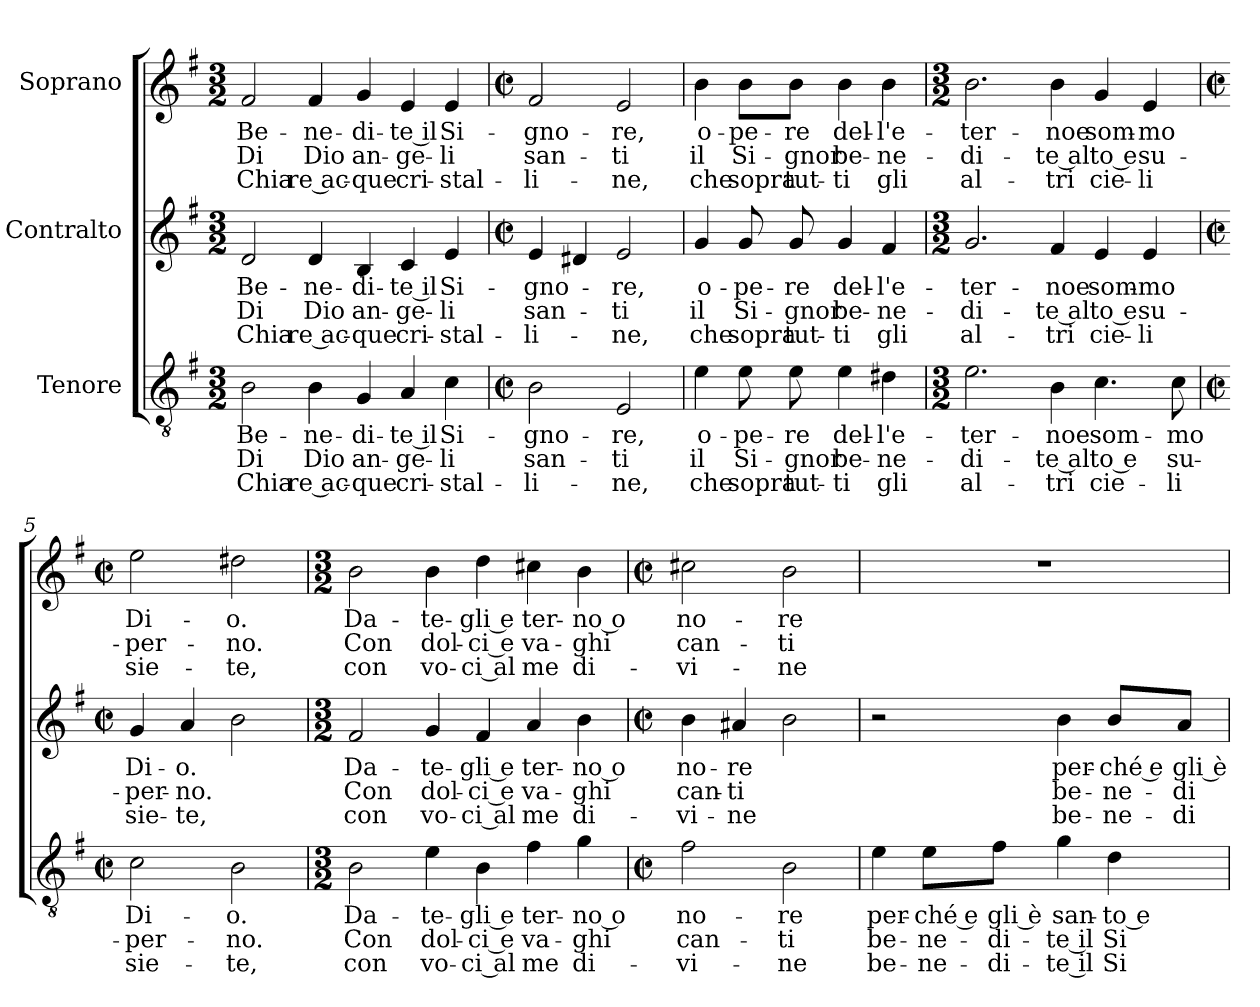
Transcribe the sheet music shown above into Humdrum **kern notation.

**kern	**text	**text	**text	**kern	**text	**text	**text	**kern	**text	**text	**text
*part3	*part3	*part3	*part3	*part2	*part2	*part2	*part2	*part1	*part1	*part1	*part1
*staff3	*staff3	*staff3	*staff3	*staff2	*staff2	*staff2	*staff2	*staff1	*staff1	*staff1	*staff1
*I"Tenore	*	*	*	*I"Contralto	*	*	*	*I"Soprano	*	*	*
*clefGv2	*	*	*	*clefG2	*	*	*	*clefG2	*	*	*
*k[f#]	*	*	*	*k[f#]	*	*	*	*k[f#]	*	*	*
*M3/2	*	*	*	*M3/2	*	*	*	*M3/2	*	*	*
*MM120	*	*	*	*MM120	*	*	*	*MM120	*	*	*
=1	=1	=1	=1	=1	=1	=1	=1	=1	=1	=1	=1
!	!LO:LY:b	!LO:LY:b	!LO:LY:b	!	!LO:LY:b	!LO:LY:b	!LO:LY:b	!	!LO:LY:b	!LO:LY:b	!LO:LY:b
2B\	Be-	Di	Chia	2d/	Be-	Di	Chia	2f#/	Be-	Di	Chia
!	!LO:LY:b	!LO:LY:b	!LO:LY:b	!	!LO:LY:b	!LO:LY:b	!LO:LY:b	!	!LO:LY:b	!LO:LY:b	!LO:LY:b
4B\	ne-	Dio	re ac-	4d/	ne-	Dio	re ac-	4f#/	ne-	Dio	re ac-
!	!LO:LY:b	!LO:LY:b	!LO:LY:b	!	!LO:LY:b	!LO:LY:b	!LO:LY:b	!	!LO:LY:b	!LO:LY:b	!LO:LY:b
4G/	di-	an-	que	4B/	di-	an-	que	4g/	di-	an-	que
!	!LO:LY:b	!LO:LY:b	!LO:LY:b	!	!LO:LY:b	!LO:LY:b	!LO:LY:b	!	!LO:LY:b	!LO:LY:b	!LO:LY:b
4A/	te il	ge-	cri-	4c/	te il	ge-	cri-	4e/	te il	ge-	cri-
!	!LO:LY:b	!LO:LY:b	!LO:LY:b	!	!LO:LY:b	!LO:LY:b	!LO:LY:b	!	!LO:LY:b	!LO:LY:b	!LO:LY:b
4c\	Si-	li	stal-	4e/	Si-	li	stal-	4e/	Si-	li	stal-
=2	=2	=2	=2	=2	=2	=2	=2	=2	=2	=2	=2
*M2/2	*	*	*	*M2/2	*	*	*	*M2/2	*	*	*
*met(c|)	*	*	*	*met(c|)	*	*	*	*met(c|)	*	*	*
!	!LO:LY:b	!LO:LY:b	!LO:LY:b	!	!LO:LY:b	!LO:LY:b	!LO:LY:b	!	!LO:LY:b	!LO:LY:b	!LO:LY:b
2B\	gno-	san-	li-	4e/	gno-	san-	li-	2f#/	gno-	san-	li-
.	.	.	.	4d#X/	.	.	.	.	.	.	.
!	!LO:LY:b	!LO:LY:b	!LO:LY:b	!	!LO:LY:b	!LO:LY:b	!LO:LY:b	!	!LO:LY:b	!LO:LY:b	!LO:LY:b
2E/	re,	ti	ne,	2e/	re,	ti	ne,	2e/	re,	ti	ne,
!!LO:LB:g=z
=3	=3	=3	=3	=3	=3	=3	=3	=3	=3	=3	=3
!	!LO:LY:b	!LO:LY:b	!LO:LY:b	!	!LO:LY:b	!LO:LY:b	!LO:LY:b	!	!LO:LY:b	!LO:LY:b	!LO:LY:b
4e\	o-	il	che	4g/	o-	il	che	4b\	o-	il	che
!	!LO:LY:b	!LO:LY:b	!LO:LY:b	!	!LO:LY:b	!LO:LY:b	!LO:LY:b	!	!LO:LY:b	!LO:LY:b	!LO:LY:b
8e\	pe-	Si-	sopra	8g/	pe-	Si-	sopra	8b\L	pe-	Si-	sopra
!	!LO:LY:b	!LO:LY:b	!LO:LY:b	!	!LO:LY:b	!LO:LY:b	!LO:LY:b	!	!LO:LY:b	!LO:LY:b	!LO:LY:b
8e\	re	gnor	tut-	8g/	re	gnor	tut-	8b\J	re	gnor	tut-
!	!LO:LY:b	!LO:LY:b	!LO:LY:b	!	!LO:LY:b	!LO:LY:b	!LO:LY:b	!	!LO:LY:b	!LO:LY:b	!LO:LY:b
4e\	del-	be-	ti	4g/	del-	be-	ti	4b\	del-	be-	ti
!	!LO:LY:b	!LO:LY:b	!LO:LY:b	!	!LO:LY:b	!LO:LY:b	!LO:LY:b	!	!LO:LY:b	!LO:LY:b	!LO:LY:b
4d#X\	l'e-	ne-	gli	4f#/	l'e-	ne-	gli	4b\	l'e-	ne-	gli
=4	=4	=4	=4	=4	=4	=4	=4	=4	=4	=4	=4
*M3/2	*	*	*	*M3/2	*	*	*	*M3/2	*	*	*
!	!LO:LY:b	!LO:LY:b	!LO:LY:b	!	!LO:LY:b	!LO:LY:b	!LO:LY:b	!	!LO:LY:b	!LO:LY:b	!LO:LY:b
2.e\	ter-	di-	al-	2.g/	ter-	di-	al-	2.b\	ter-	di-	al-
!	!LO:LY:b	!LO:LY:b	!LO:LY:b	!	!LO:LY:b	!LO:LY:b	!LO:LY:b	!	!LO:LY:b	!LO:LY:b	!LO:LY:b
4B\	noe	te al	tri	4f#/	noe	te al	tri	4b\	noe	te al	tri
!	!LO:LY:b	!LO:LY:b	!LO:LY:b	!	!LO:LY:b	!LO:LY:b	!LO:LY:b	!	!LO:LY:b	!LO:LY:b	!LO:LY:b
4.c\	som-	to e	cie-	4e/	som-	to e	cie-	4g/	som-	to e	cie-
!	!	!	!	!	!LO:LY:b	!LO:LY:b	!LO:LY:b	!	!LO:LY:b	!LO:LY:b	!LO:LY:b
.	.	.	.	4e/	mo	su-	li	4e/	mo	su-	li
!	!LO:LY:b	!LO:LY:b	!LO:LY:b	!	!	!	!	!	!	!	!
8c\	mo	su-	li	.	.	.	.	.	.	.	.
=5	=5	=5	=5	=5	=5	=5	=5	=5	=5	=5	=5
*M2/2	*	*	*	*M2/2	*	*	*	*M2/2	*	*	*
*met(c|)	*	*	*	*met(c|)	*	*	*	*met(c|)	*	*	*
!	!LO:LY:b	!LO:LY:b	!LO:LY:b	!	!LO:LY:b	!LO:LY:b	!LO:LY:b	!	!LO:LY:b	!LO:LY:b	!LO:LY:b
2c\	Di-	per-	sie-	4g/	Di-	per-	sie-	2ee\	Di-	per-	sie-
!	!	!	!	!	!LO:LY:b	!LO:LY:b	!LO:LY:b	!	!	!	!
.	.	.	.	4a/	o.	no.	te,	.	.	.	.
!	!LO:LY:b	!LO:LY:b	!LO:LY:b	!	!	!	!	!	!LO:LY:b	!LO:LY:b	!LO:LY:b
2B\	o.	no.	te,	2b\	.	.	.	2dd#X\	o.	no.	te,
!!LO:PB:g=z
=6	=6	=6	=6	=6	=6	=6	=6	=6	=6	=6	=6
*M3/2	*	*	*	*M3/2	*	*	*	*M3/2	*	*	*
!	!LO:LY:b	!LO:LY:b	!LO:LY:b	!	!LO:LY:b	!LO:LY:b	!LO:LY:b	!	!LO:LY:b	!LO:LY:b	!LO:LY:b
2B\	Da-	Con	con	2f#/	Da-	Con	con	2b\	Da-	Con	con
!	!LO:LY:b	!LO:LY:b	!LO:LY:b	!	!LO:LY:b	!LO:LY:b	!LO:LY:b	!	!LO:LY:b	!LO:LY:b	!LO:LY:b
4e\	te-	dol-	vo-	4g/	te-	dol-	vo-	4b\	te-	dol-	vo-
!	!LO:LY:b	!LO:LY:b	!LO:LY:b	!	!LO:LY:b	!LO:LY:b	!LO:LY:b	!	!LO:LY:b	!LO:LY:b	!LO:LY:b
4B\	gli e	ci e	ci al	4f#/	gli e	ci e	ci al	4dd\	gli e	ci e	ci al
!	!LO:LY:b	!LO:LY:b	!LO:LY:b	!	!LO:LY:b	!LO:LY:b	!LO:LY:b	!	!LO:LY:b	!LO:LY:b	!LO:LY:b
4f#\	ter-	va-	me	4a/	ter-	va-	me	4cc#X\	ter-	va-	me
!	!LO:LY:b	!LO:LY:b	!LO:LY:b	!	!LO:LY:b	!LO:LY:b	!LO:LY:b	!	!LO:LY:b	!LO:LY:b	!LO:LY:b
4g\	no o	ghi	di-	4b\	no o	ghi	di-	4b\	no o	ghi	di-
=7	=7	=7	=7	=7	=7	=7	=7	=7	=7	=7	=7
*M2/2	*	*	*	*M2/2	*	*	*	*M2/2	*	*	*
*met(c|)	*	*	*	*met(c|)	*	*	*	*met(c|)	*	*	*
!	!LO:LY:b	!LO:LY:b	!LO:LY:b	!	!LO:LY:b	!LO:LY:b	!LO:LY:b	!	!LO:LY:b	!LO:LY:b	!LO:LY:b
2f#\	no-	can-	vi-	4b\	no-	can-	vi-	2cc#X\	no-	can-	vi-
!	!	!	!	!	!LO:LY:b	!LO:LY:b	!LO:LY:b	!	!	!	!
.	.	.	.	4a#X/	re	ti	ne	.	.	.	.
!	!LO:LY:b	!LO:LY:b	!LO:LY:b	!	!	!	!	!	!LO:LY:b	!LO:LY:b	!LO:LY:b
2B\	re	ti	ne	2b\	.	.	.	2b\	re	ti	ne
=8	=8	=8	=8	=8	=8	=8	=8	=8	=8	=8	=8
!	!LO:LY:b	!LO:LY:b	!LO:LY:b	!	!	!	!	!	!	!	!
4e\	per-	be-	be-	2r	.	.	.	1r	.	.	.
!	!LO:LY:b	!LO:LY:b	!LO:LY:b	!	!	!	!	!	!	!	!
8e\L	ché e	ne-	ne-	.	.	.	.	.	.	.	.
!	!LO:LY:b	!LO:LY:b	!LO:LY:b	!	!	!	!	!	!	!	!
8f#\J	gli è	di-	di-	.	.	.	.	.	.	.	.
!	!LO:LY:b	!LO:LY:b	!LO:LY:b	!	!LO:LY:b	!LO:LY:b	!LO:LY:b	!	!	!	!
4g\	san-	te il	te il	4b\	per-	be-	be-	.	.	.	.
!	!LO:LY:b	!LO:LY:b	!LO:LY:b	!	!LO:LY:b	!LO:LY:b	!LO:LY:b	!	!	!	!
4d\	to e	Si-	Si-	8b/L	ché e	ne-	ne-	.	.	.	.
!	!	!	!	!	!LO:LY:b	!LO:LY:b	!LO:LY:b	!	!	!	!
.	.	.	.	8a/J	gli è	di-	di-	.	.	.	.
=	=	=	=	=	=	=	=	=	=	=	=
*-	*-	*-	*-	*-	*-	*-	*-	*-	*-	*-	*-
